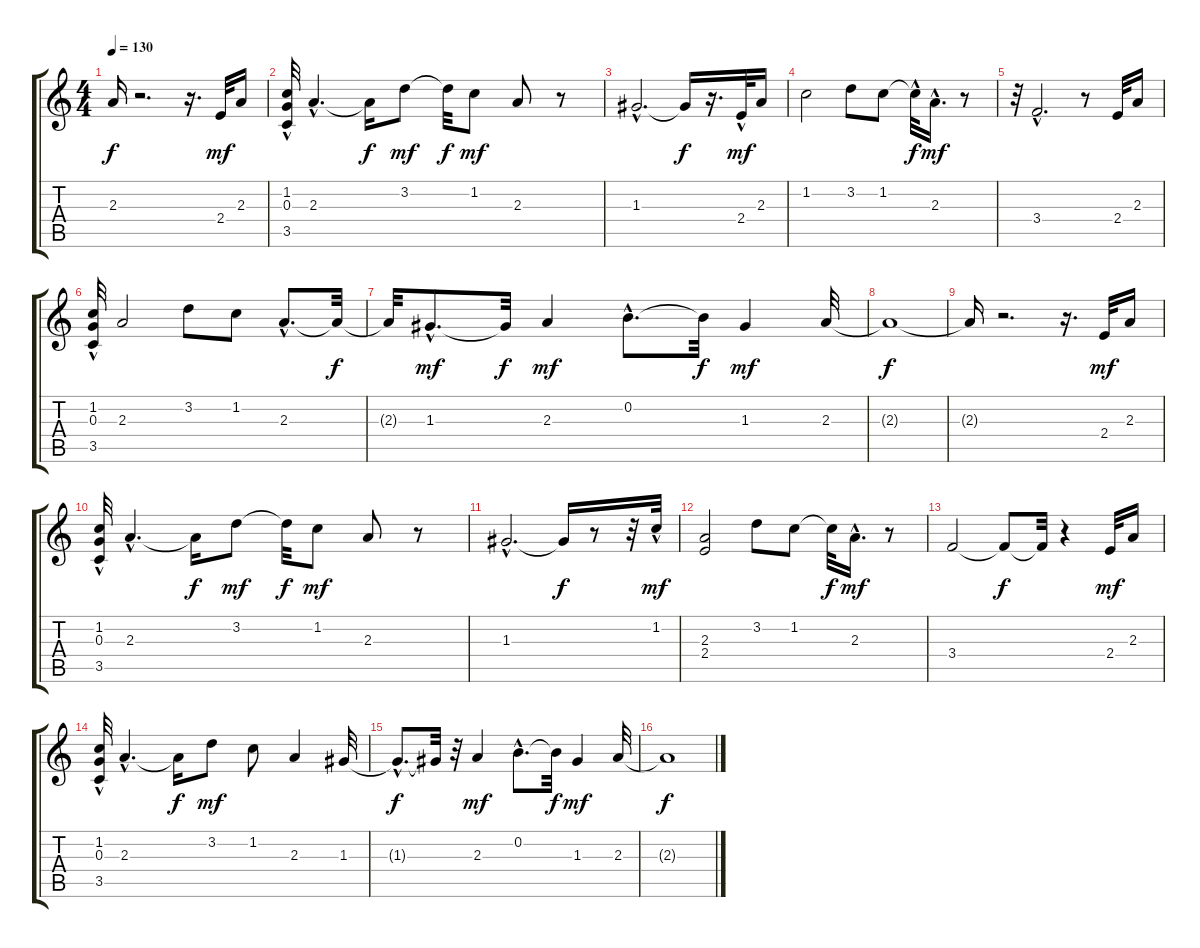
\track "" {instrument electricguitarclean}
\staff {score tabs}
\tuning (E4 B3 G3 D3 A2 E2) {hide}
\ts (4 4)
\tempo 130
\clef g2
\ks c
2.3{t}.16{dy f} r.2{d} r.16{d} 2.4.32{dy mf} 2.3.16 |
(1.2 0.3 3.5{hac}).32 2.3{hac}.4{d} 2.3{t}.16{dy f} 3.2.8{dy mf} 3.2{t}.32{dy f} 1.2.8{dy mf} 2.3.8 r.8 |
1.3{hac}.2{d} 1.3{t}.16{dy f} r.16{d} 2.4{hac}.32{dy mf} 2.3.16 |
1.2.2 3.2.8 1.2.8 1.2{hac t}.32{dy f} 2.3{hac}.16{d dy mf} r.8 |
r.32 3.4{hac}.2{d} r.8 2.4.32 2.3.16 |
(1.2 0.3 3.5{hac}).32 2.3.2 3.2.8 1.2.8 2.3{hac}.8{d} 2.3{t}.32{dy f} |
2.3{t}.32 1.3{hac}.8{d dy mf} 1.3{t}.32{dy f} 2.3.4{dy mf} 0.2{hac}.8{d} 0.2{t}.32{dy f} 1.3.4{dy mf} 2.3.32 |
2.3{t}.1{dy f} |
2.3{t}.16 r.2{d} r.16{d} 2.4.32{dy mf} 2.3.16 |
(1.2 0.3 3.5{hac}).32 2.3{hac}.4{d} 2.3{t}.16{dy f} 3.2.8{dy mf} 3.2{t}.32{dy f} 1.2.8{dy mf} 2.3.8 r.8 |
1.3{hac}.2{d} 1.3{t}.16{dy f} r.8 r.32 1.2{hac}.32{dy mf} |
(2.3 2.4).2 3.2.8 1.2.8 1.2{t}.32{dy f} 2.3{hac}.16{d dy mf} r.8 |
3.4.2 3.4{t}.8{dy f} 3.4{t}.32 r.4 2.4.32{dy mf} 2.3.16 |
(1.2 0.3 3.5{hac}).32 2.3{hac}.4{d} 2.3{t}.16{dy f} 3.2.8{dy mf} 1.2.8 2.3.4 1.3.32 |
1.3{hac t}.8{d dy f} 1.3{t}.32 r.32 2.3.4{dy mf} 0.2{hac}.8{d} 0.2{t}.32{dy f} 1.3.4{dy mf} 2.3.32 |
2.3{t}.1{dy f}
